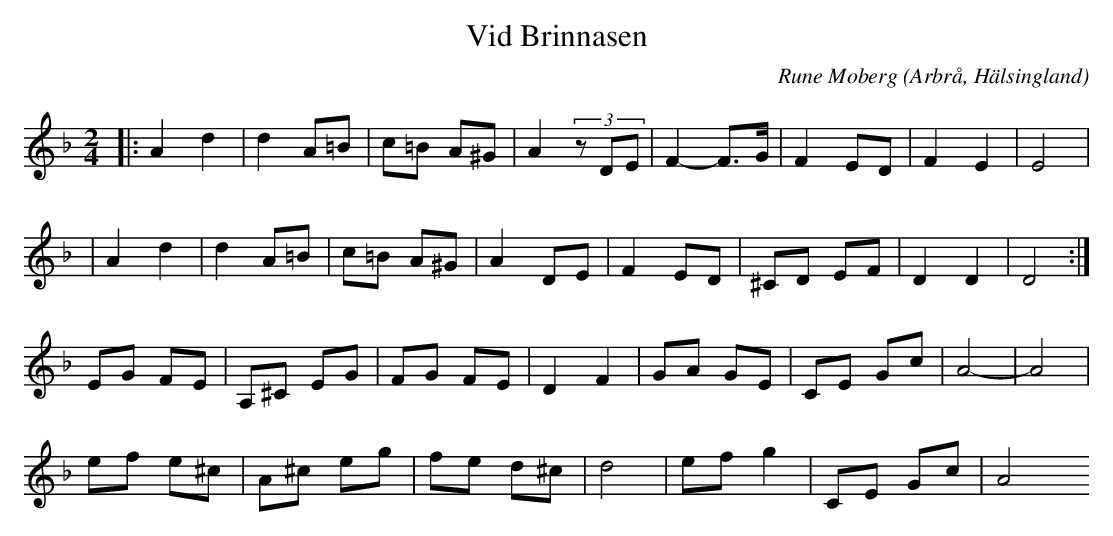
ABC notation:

X:1
T:Vid Brinnasen
C: Rune Moberg
O:Arbrå, Hälsingland
M:2/4
L:1/8
K:Dm
|:A2 d2|d2 A=B|c=B A^G|A2 (3zDE| F2-F>G| F2 ED|F2 E2|E4|
| A2 d2|d2 A=B|c=B A^G|A2 DE|F2 ED|^CD EF|D2 D2|D4:|
EG FE|A,^C EG|FG FE|D2 F2|GA GE|CE Gc|A4-|A4|
ef e^c|A^c eg|fe d^c|d4|ef g2|CE Gc|A4
